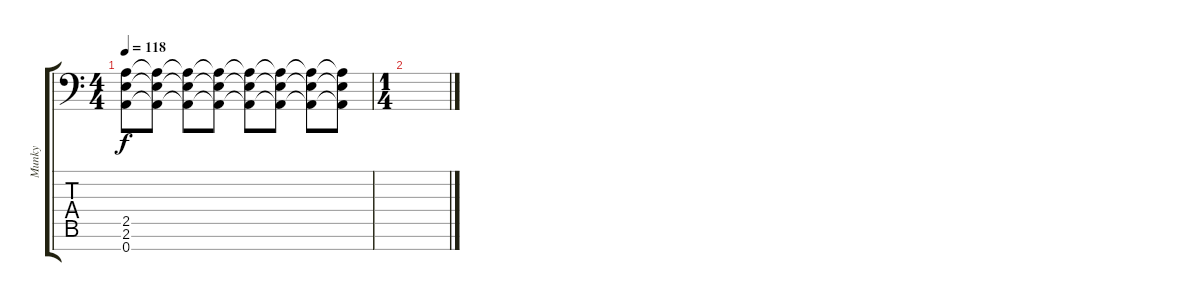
\track ("Munky" "Munky") {instrument distortionguitar}
\staff {score tabs}
\tuning (D4 A3 F3 C3 G2 D2 A1) {hide}
\ts (4 4)
\tempo 118
\clef f4
\ks c
(2.5 2.6 0.7).8{dy f} (2.5{t} 2.6{t} 0.7{t}).8 (2.5{t} 2.6{t} 0.7{t}).8 (2.5{t} 2.6{t} 0.7{t}).8 (2.5{t} 2.6{t} 0.7{t}).8 (2.5{t} 2.6{t} 0.7{t}).8 (2.5{t} 2.6{t} 0.7{t}).8 (2.5{t} 2.6{t} 0.7{t}).8 |
\ts (1 4)
